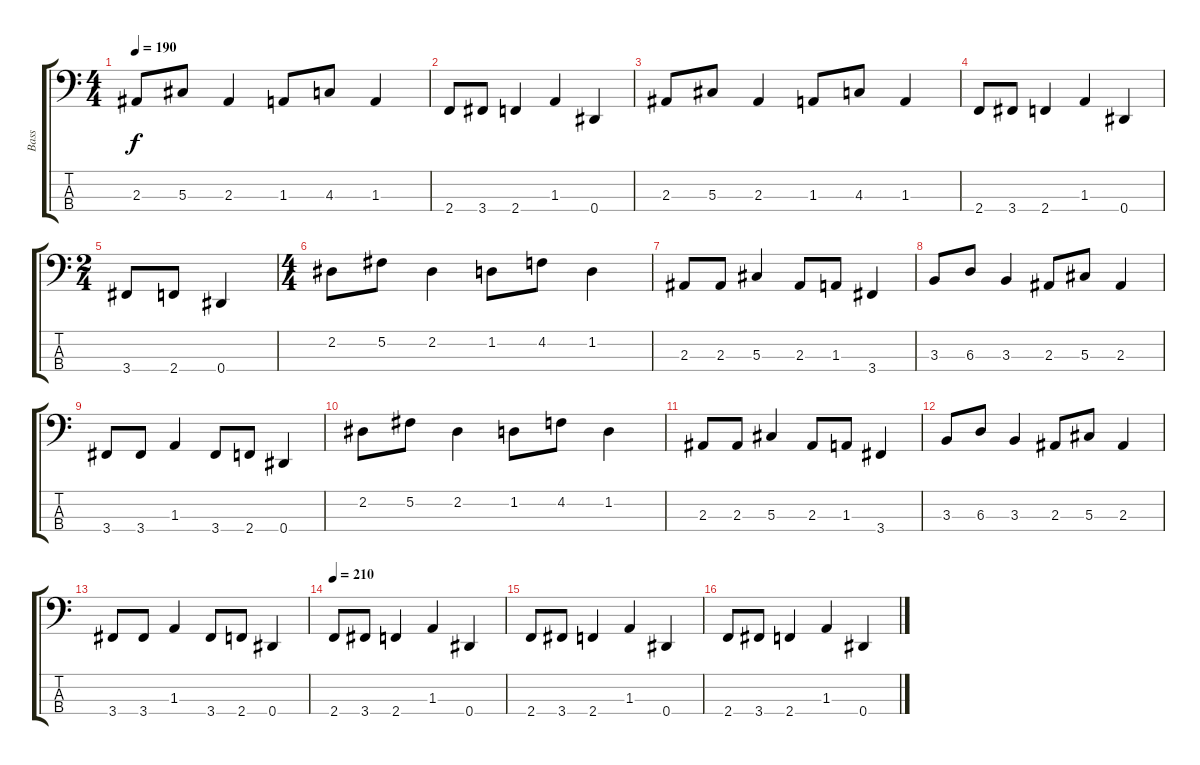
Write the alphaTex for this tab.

\track ("Bass" "Bass") {instrument slapbass2}
\staff {score tabs}
\tuning (Gb2 Db2 Ab1 Eb1) {hide}
\ts (4 4)
\tempo 190
\clef f4
\ks c
2.3.8{dy f} 5.3.8 2.3.4 1.3.8 4.3.8 1.3.4 |
2.4.8 3.4.8 2.4.4 1.3.4 0.4.4 |
2.3.8 5.3.8 2.3.4 1.3.8 4.3.8 1.3.4 |
2.4.8 3.4.8 2.4.4 1.3.4 0.4.4 |
\ts (2 4)
3.4.8 2.4.8 0.4.4 |
\ts (4 4)
2.2.8 5.2.8 2.2.4 1.2.8 4.2.8 1.2.4 |
2.3.8 2.3.8 5.3.4 2.3.8 1.3.8 3.4.4 |
3.3.8 6.3.8 3.3.4 2.3.8 5.3.8 2.3.4 |
3.4.8 3.4.8 1.3.4 3.4.8 2.4.8 0.4.4 |
2.2.8 5.2.8 2.2.4 1.2.8 4.2.8 1.2.4 |
2.3.8 2.3.8 5.3.4 2.3.8 1.3.8 3.4.4 |
3.3.8 6.3.8 3.3.4 2.3.8 5.3.8 2.3.4 |
3.4.8 3.4.8 1.3.4 3.4.8 2.4.8 0.4.4 |
\tempo 210
2.4.8 3.4.8 2.4.4 1.3.4 0.4.4 |
2.4.8 3.4.8 2.4.4 1.3.4 0.4.4 |
2.4.8 3.4.8 2.4.4 1.3.4 0.4.4
